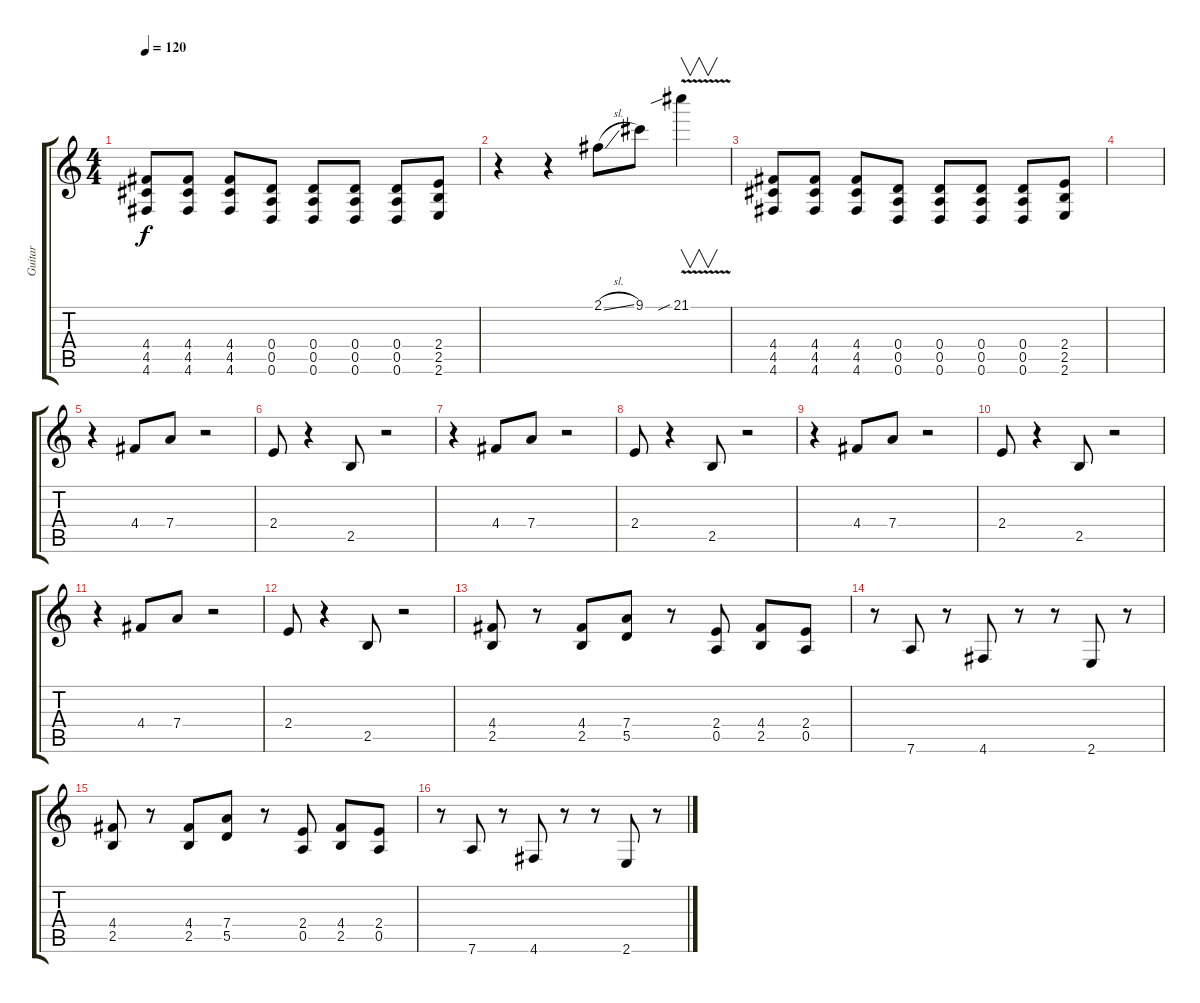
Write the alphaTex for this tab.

\track ("Guitar" "Guitar") {instrument overdrivenguitar}
\staff {score tabs}
\tuning (E4 B3 G3 D3 A2 D2) {hide}
\ts (4 4)
\tempo 120
\clef g2
\ks c
(4.4 4.5 4.6).8{dy f} (4.4 4.5 4.6).8 (4.4 4.5 4.6).8 (0.4 0.5 0.6).8 (0.4 0.5 0.6).8 (0.4 0.5 0.6).8 (0.4 0.5 0.6).8 (2.4 2.5 2.6).8 |
r.4 r.4 2.1{sl}.8 9.1.8 21.1{v sib}.4{v} |
(4.4 4.5 4.6).8 (4.4 4.5 4.6).8 (4.4 4.5 4.6).8 (0.4 0.5 0.6).8 (0.4 0.5 0.6).8 (0.4 0.5 0.6).8 (0.4 0.5 0.6).8 (2.4 2.5 2.6).8 |
|
r.4 4.4.8 7.4.8 r.2 |
2.4.8 r.4 2.5.8 r.2 |
r.4 4.4.8 7.4.8 r.2 |
2.4.8 r.4 2.5.8 r.2 |
r.4 4.4.8 7.4.8 r.2 |
2.4.8 r.4 2.5.8 r.2 |
r.4 4.4.8 7.4.8 r.2 |
2.4.8 r.4 2.5.8 r.2 |
(4.4 2.5).8 r.8 (4.4 2.5).8 (7.4 5.5).8 r.8 (2.4 0.5).8 (4.4 2.5).8 (2.4 0.5).8 |
r.8 7.6.8 r.8 4.6.8 r.8 r.8 2.6.8 r.8 |
(4.4 2.5).8 r.8 (4.4 2.5).8 (7.4 5.5).8 r.8 (2.4 0.5).8 (4.4 2.5).8 (2.4 0.5).8 |
r.8 7.6.8 r.8 4.6.8 r.8 r.8 2.6.8 r.8
